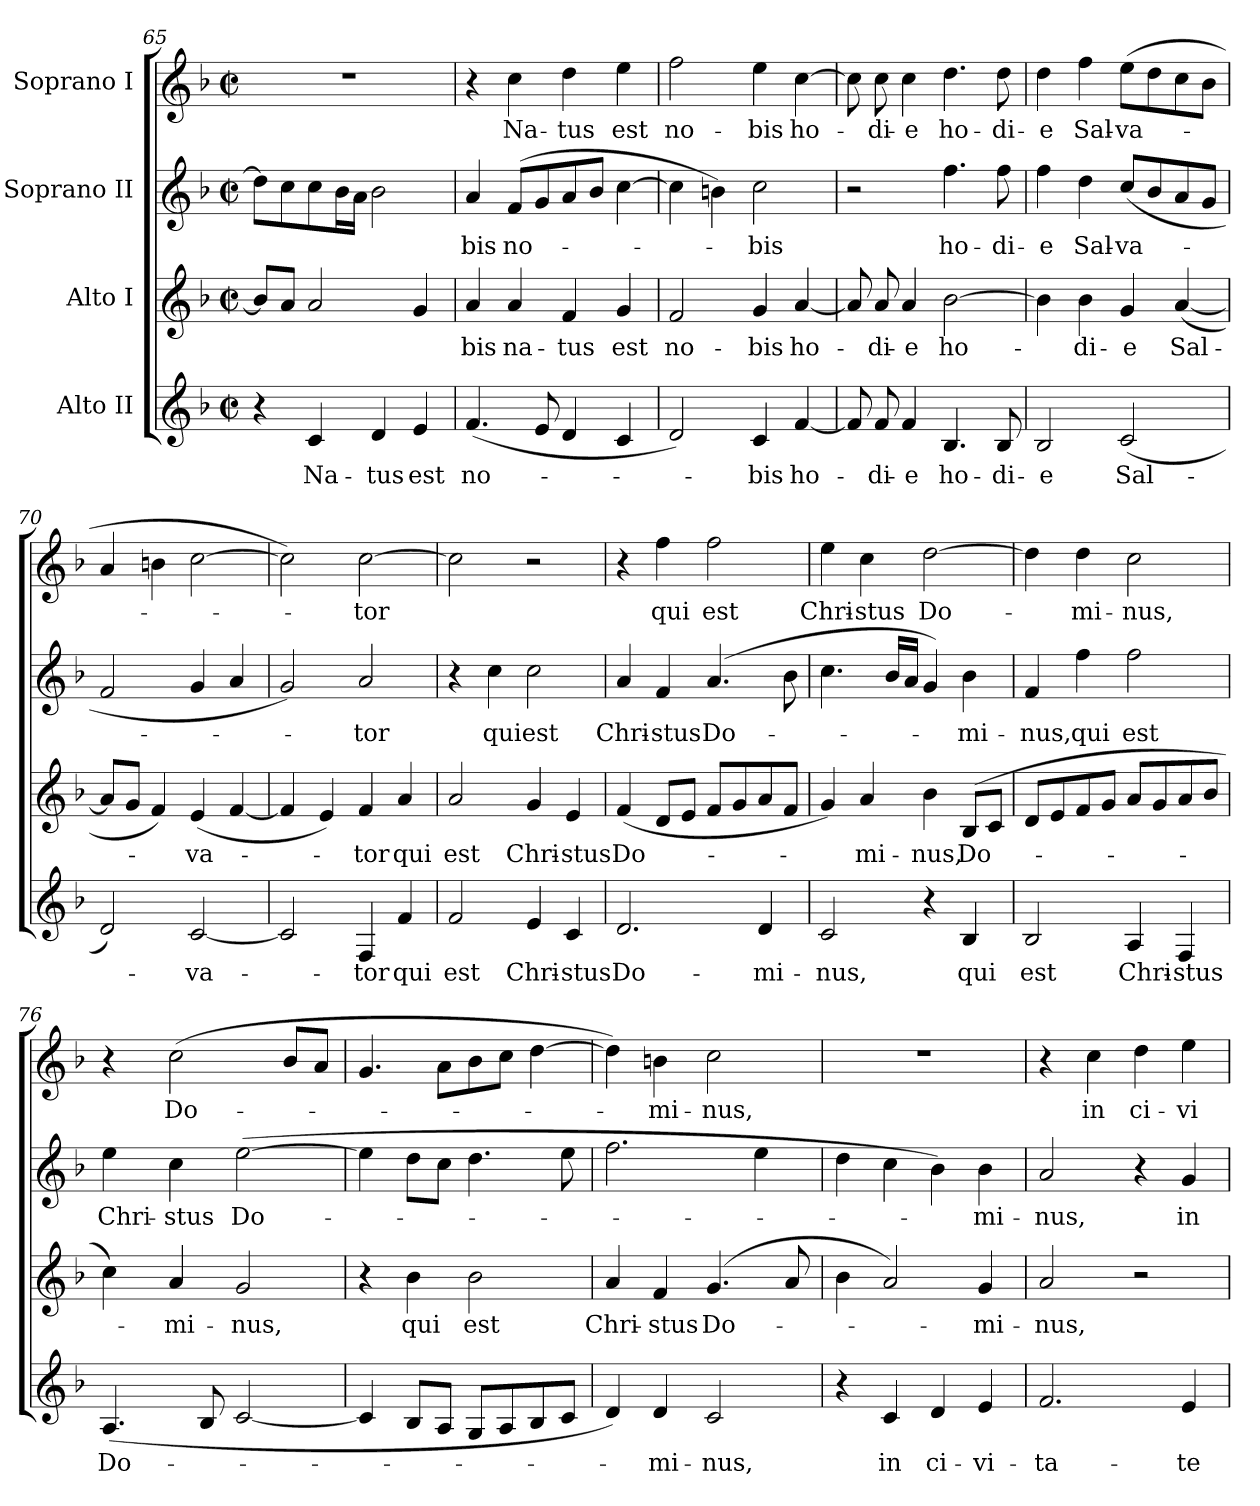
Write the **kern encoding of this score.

**kern	**text	**kern	**text	**kern	**text	**kern	**text
*part4	*part4	*part3	*part3	*part2	*part2	*part1	*part1
*staff4	*staff4	*staff3	*staff3	*staff2	*staff2	*staff1	*staff1
*I"Alto II	*	*I"Alto I	*	*I"Soprano II	*	*I"Soprano I	*
*clefG2	*	*clefG2	*	*clefG2	*	*clefG2	*
*k[b-]	*	*k[b-]	*	*k[b-]	*	*k[b-]	*
*F:	*	*F:	*	*F:	*	*F:	*
*M2/2	*	*M2/2	*	*M2/2	*	*M2/2	*
*met(c|)	*	*met(c|)	*	*met(c|)	*	*met(c|)	*
=65	=65	=65	=65	=65	=65	=65	=65
4r	.	8b-/L]	.	8dd\L]	.	1r	.
.	.	8a/J	.	8cc\	.	.	.
4c/	Na-	2a/	.	8cc\	.	.	.
.	.	.	.	16b-\L	.	.	.
.	.	.	.	16a\JJ	.	.	.
4d/	-tus	.	.	2b-\	.	.	.
4e/	est	4g/	.	.	.	.	.
=66	=66	=66	=66	=66	=66	=66	=66
(4.f/	no-	4a/	-bis	4a/	-bis	4r	.
.	.	4a/	na-	(8f/L	no-	4cc\	Na-
8e/	.	.	.	8g/	.	.	.
4d/	.	4f/	-tus	8a/	.	4dd\	-tus
.	.	.	.	8b-/J	.	.	.
4c/	.	4g/	est	[4cc\	.	4ee\	est
=67	=67	=67	=67	=67	=67	=67	=67
2d/)	.	2f/	no-	4cc\]	.	2ff\	no-
.	.	.	.	4bn\)	.	.	.
4c/	-bis	4g/	-bis	2cc\	-bis	4ee\	-bis
[4f/	ho-	[4a/	ho-	.	.	[4cc\	ho-
=68	=68	=68	=68	=68	=68	=68	=68
8f/]	.	8a/]	.	2r	.	8cc\]	.
8f/	-di-	8a/	-di-	.	.	8cc\	-di-
4f/	-e	4a/	-e	.	.	4cc\	-e
4.B-/	ho-	[2b-\	ho-	4.ff\	ho-	4.dd\	ho-
8B-/	-di-	.	.	8ff\	-di-	8dd\	-di-
!!LO:PB:g=z
=69	=69	=69	=69	=69	=69	=69	=69
2B-/	-e	4b-\]	.	4ff\	-e	4dd\	-e
.	.	4b-\	-di-	4dd\	Sal-	4ff\	Sal-
(2c/	Sal-	4g/	-e	(8cc/L	-va-	(8ee\L	-va-
.	.	.	.	8b-/	.	8dd\	.
.	.	([4a/	Sal-	8a/	.	8cc\	.
.	.	.	.	8g/J	.	8b-\J	.
=70	=70	=70	=70	=70	=70	=70	=70
2d/)	.	8a/L]	.	2f/	.	4a/	.
.	.	8g/J	.	.	.	.	.
.	.	4f/)	.	.	.	4bn\	.
[2c/	-va-	(4e/	-va-	4g/	.	[2cc\	.
.	.	[4f/	.	4a/	.	.	.
=71	=71	=71	=71	=71	=71	=71	=71
2c/]	.	4f/]	.	2g/)	.	2cc\])	.
.	.	4e/)	.	.	.	.	.
4F/	-tor	4f/	-tor	2a/	-tor	[2cc\	-tor
4f/	qui	4a/	qui	.	.	.	.
=72	=72	=72	=72	=72	=72	=72	=72
2f/	est	2a/	est	4r	.	2cc\]	.
.	.	.	.	4cc\	qui	.	.
4e/	Chri-	4g/	Chri-	2cc\	est	2r	.
4c/	-stus	4e/	-stus	.	.	.	.
=73	=73	=73	=73	=73	=73	=73	=73
2.d/	Do-	(4f/	Do-	4a/	Chri-	4r	.
.	.	8d/L	.	4f/	-stus	4ff\	qui
.	.	8e/J	.	.	.	.	.
.	.	8f/L	.	(4.a/	Do-	2ff\	est
.	.	8g/	.	.	.	.	.
4d/	-mi-	8a/	.	.	.	.	.
.	.	8f/J	.	8b-\	.	.	.
=74	=74	=74	=74	=74	=74	=74	=74
2c/	-nus,	4g/)	.	4.cc\	.	4ee\	Chri-
.	.	4a/	-mi-	.	.	4cc\	-stus
.	.	.	.	16b-/LL	.	.	.
.	.	.	.	16a/JJ	.	.	.
4r	.	4b-\	-nus,	4g/)	.	[2dd\	Do-
4B-/	qui	(8B-/L	Do-	4b-\	-mi-	.	.
.	.	8c/J	.	.	.	.	.
!!LO:LB:g=z
=75	=75	=75	=75	=75	=75	=75	=75
2B-/	est	8d/L	.	4f/	-nus,	4dd\]	.
.	.	8e/	.	.	.	.	.
.	.	8f/	.	4ff\	qui	4dd\	-mi-
.	.	8g/J	.	.	.	.	.
4A/	Chri-	8a/L	.	2ff\	est	2cc\	-nus,
.	.	8g/	.	.	.	.	.
4F/	-stus	8a/	.	.	.	.	.
.	.	8b-/J	.	.	.	.	.
=76	=76	=76	=76	=76	=76	=76	=76
(4.A/	Do-	4cc\)	.	4ee\	Chri-	4r	.
.	.	4a/	-mi-	4cc\	-stus	(2cc\	Do-
8B-/	.	.	.	.	.	.	.
[2c/	.	2g/	-nus,	([2ee\	Do-	.	.
.	.	.	.	.	.	8b-/L	.
.	.	.	.	.	.	8a/J	.
=77	=77	=77	=77	=77	=77	=77	=77
4c/]	.	4r	.	4ee\]	.	4.g/	.
8B-/L	.	4b-\	qui	8dd\L	.	.	.
8A/J	.	.	.	8cc\J	.	8a\L	.
8G/L	.	2b-\	est	4.dd\	.	8b-\	.
8A/	.	.	.	.	.	8cc\J	.
8B-/	.	.	.	.	.	[4dd\	.
8c/J	.	.	.	8ee\	.	.	.
=78	=78	=78	=78	=78	=78	=78	=78
4d/)	.	4a/	Chri-	2.ff\	.	4dd\])	.
4d/	-mi-	4f/	-stus	.	.	4bn\	-mi-
2c/	-nus,	(4.g/	Do-	.	.	2cc\	-nus,
.	.	.	.	4ee\	.	.	.
.	.	8a/	.	.	.	.	.
=79	=79	=79	=79	=79	=79	=79	=79
4r	.	4b-\	.	4dd\	.	1r	.
4c/	in	2a/)	.	4cc\	.	.	.
4d/	ci-	.	.	4b-\)	.	.	.
4e/	-vi-	4g/	-mi-	4b-\	-mi-	.	.
=80	=80	=80	=80	=80	=80	=80	=80
2.f/	-ta-	2a/	-nus,	2a/	-nus,	4r	.
.	.	.	.	.	.	4cc\	in
.	.	2r	.	4r	.	4dd\	ci-
4e/	-te	.	.	4g/	in	4ee\	-vi-
=	=	=	=	=	=	=	=
*-	*-	*-	*-	*-	*-	*-	*-
